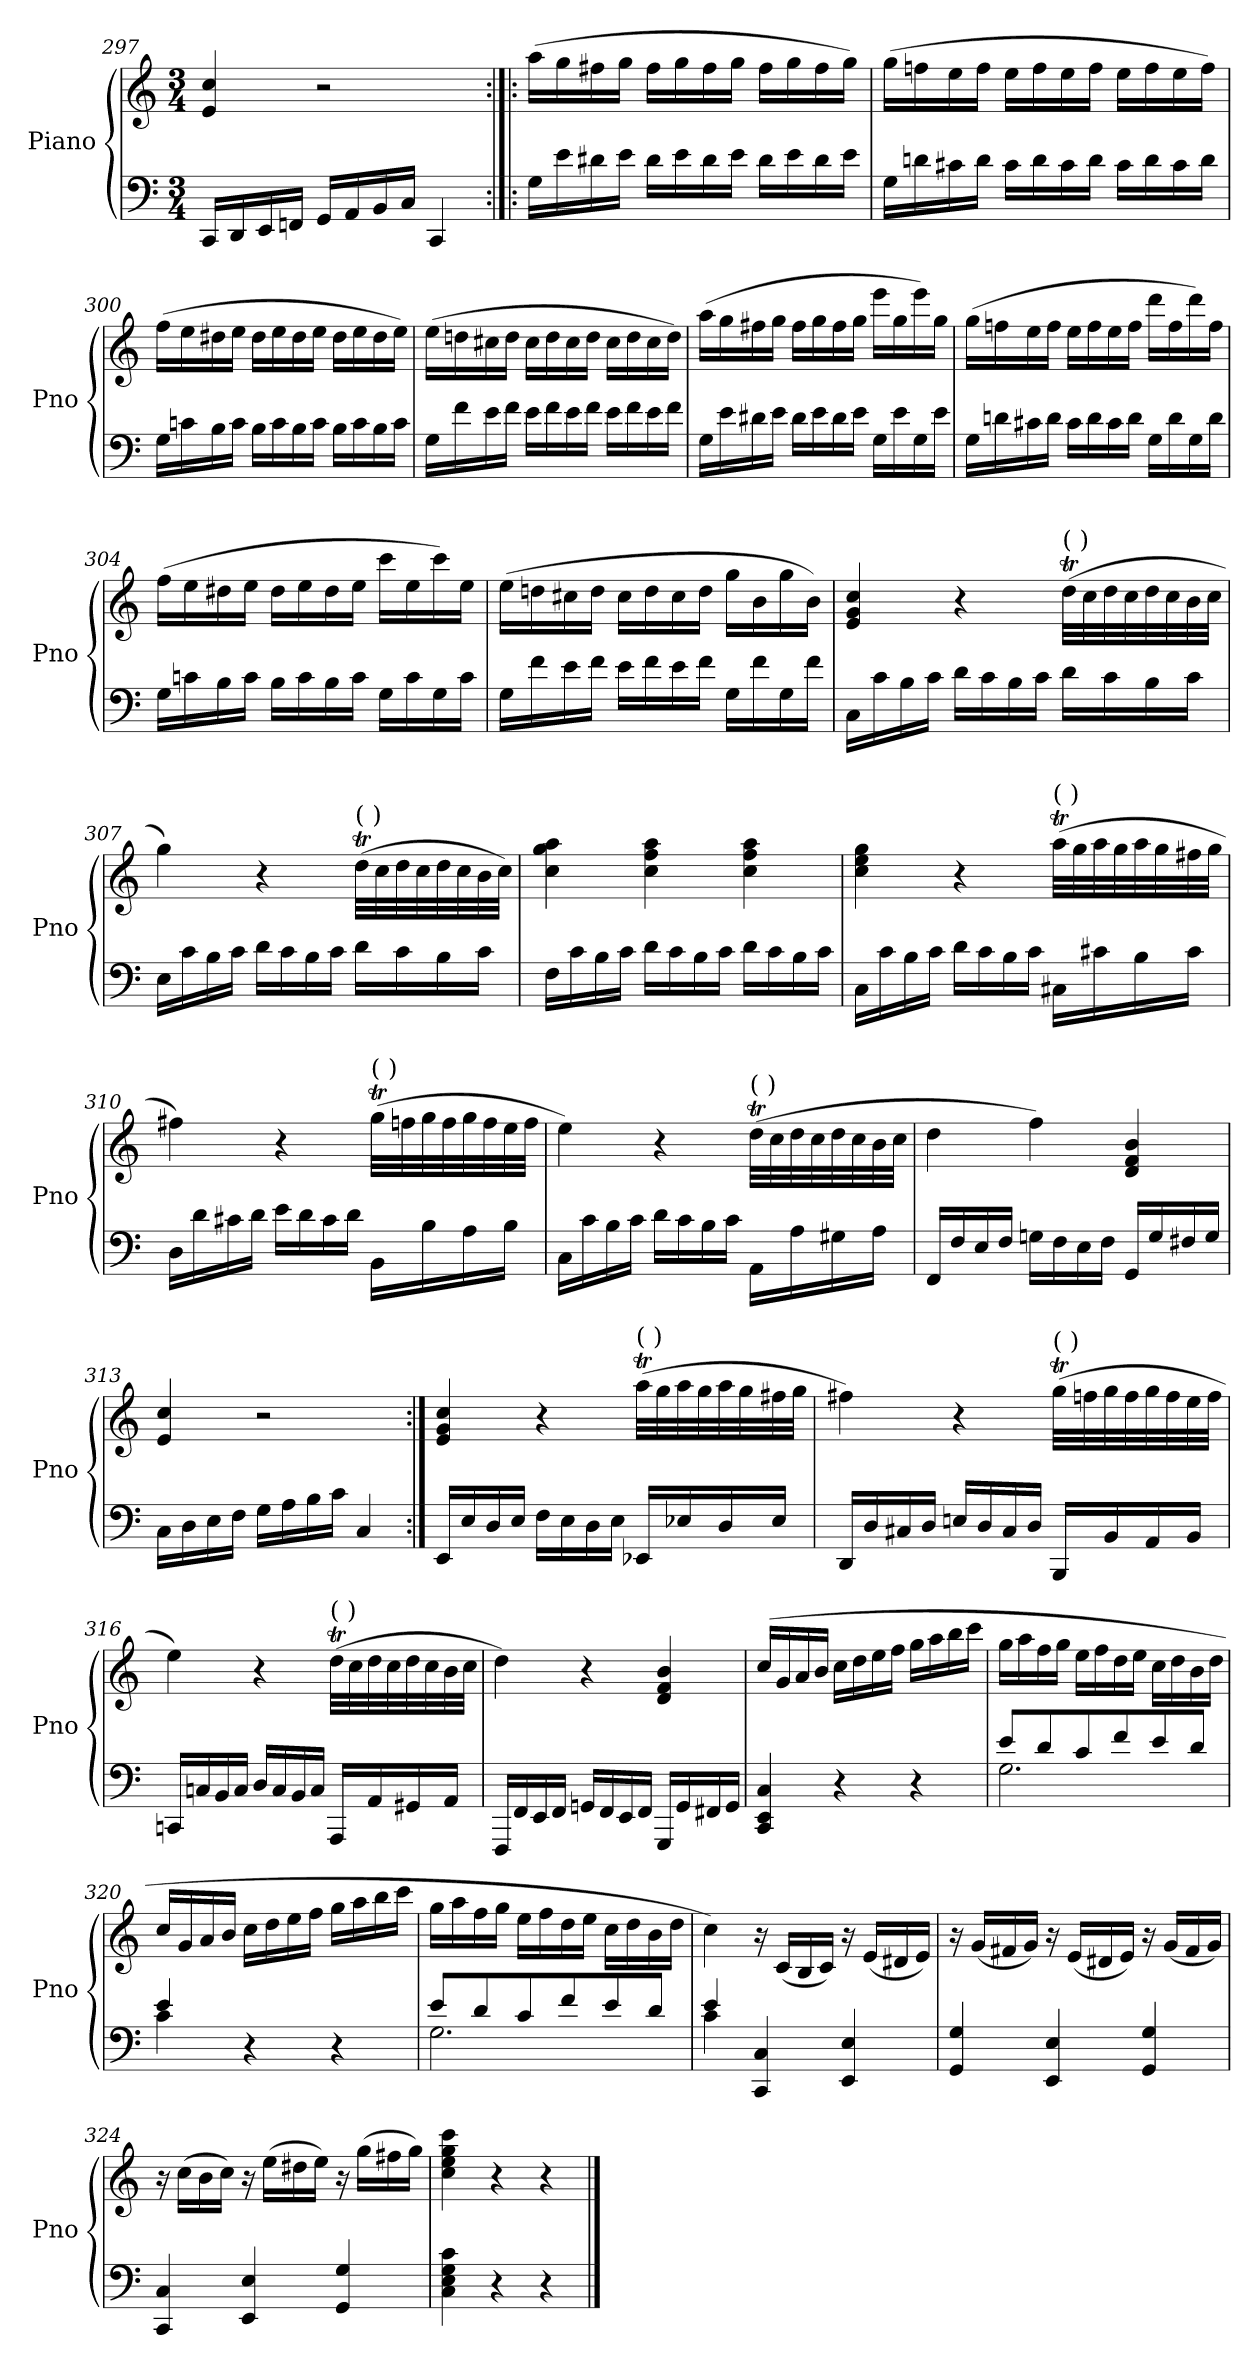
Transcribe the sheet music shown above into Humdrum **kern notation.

**kern	**kern
*part1	*part1
*staff2	*staff1
*I"Piano	*
*I'Pno	*
*clefF4	*clefG2
*k[]	*k[]
*M3/4	*M3/4
=297	=297
16CC/LL	4e/ 4cc/
16DD/	.
16EE/	.
16FFn/JJ	.
16GG/LL	2r
16AA/	.
16BB/	.
16C/JJ	.
4CC/	.
!!LO:PB:g=z
=298:|!|:	=298:|!|:
16G\LL	(16aa\LL
16e\	16gg\
16d#X\	16ff#X\
16e\JJ	16gg\JJ
16d#\LL	16ff#\LL
16e\	16gg\
16d#\	16ff#\
16e\JJ	16gg\JJ
16d#\LL	16ff#\LL
16e\	16gg\
16d#\	16ff#\
16e\JJ	16gg\JJ)
=299	=299
16G\LL	(16gg\LL
16dn\	16ffn\
16c#X\	16ee\
16d\JJ	16ff\JJ
16c#\LL	16ee\LL
16d\	16ff\
16c#\	16ee\
16d\JJ	16ff\JJ
16c#\LL	16ee\LL
16d\	16ff\
16c#\	16ee\
16d\JJ	16ff\JJ)
=300	=300
16G\LL	(16ff\LL
16cn\	16ee\
16B\	16dd#X\
16c\JJ	16ee\JJ
16B\LL	16dd#\LL
16c\	16ee\
16B\	16dd#\
16c\JJ	16ee\JJ
16B\LL	16dd#\LL
16c\	16ee\
16B\	16dd#\
16c\JJ	16ee\JJ)
=301	=301
16G\LL	(16ee\LL
16f\	16ddn\
16e\	16cc#X\
16f\JJ	16dd\JJ
16e\LL	16cc#\LL
16f\	16dd\
16e\	16cc#\
16f\JJ	16dd\JJ
16e\LL	16cc#\LL
16f\	16dd\
16e\	16cc#\
16f\JJ	16dd\JJ)
!!LO:LB:g=z
=302	=302
16G\LL	(16aa\LL
16e\	16gg\
16d#X\	16ff#X\
16e\JJ	16gg\JJ
16d#\LL	16ff#\LL
16e\	16gg\
16d#\	16ff#\
16e\JJ	16gg\JJ
16G\LL	16eee\LL
16e\	16gg\
16G\	16eee\)
16e\JJ	16gg\JJ
=303	=303
16G\LL	(16gg\LL
16dn\	16ffn\
16c#X\	16ee\
16d\JJ	16ff\JJ
16c#\LL	16ee\LL
16d\	16ff\
16c#\	16ee\
16d\JJ	16ff\JJ
16G\LL	16ddd\LL
16d\	16ff\
16G\	16ddd\)
16d\JJ	16ff\JJ
=304	=304
16G\LL	(16ff\LL
16cn\	16ee\
16B\	16dd#X\
16c\JJ	16ee\JJ
16B\LL	16dd#\LL
16c\	16ee\
16B\	16dd#\
16c\JJ	16ee\JJ
16G\LL	16ccc\LL
16c\	16ee\
16G\	16ccc\)
16c\JJ	16ee\JJ
=305	=305
16G\LL	(16ee\LL
16f\	16ddn\
16e\	16cc#X\
16f\JJ	16dd\JJ
16e\LL	16cc#\LL
16f\	16dd\
16e\	16cc#\
16f\JJ	16dd\JJ
16G\LL	16gg\LL
16f\	16b\
16G\	16gg\
16f\JJ	16b\JJ)
!!LO:LB:g=z
=306	=306
16C\LL	4e/ 4g/ 4cc/
16c\	.
16B\	.
16c\JJ	.
16d\LL	4r
16c\	.
16B\	.
16c\JJ	.
!	!LO:TX:a:t=(     )
16d\LL	(32ddT\LLL
.	32cc\
16c\	32dd\
.	32cc\
16B\	32dd\
.	32cc\
16c\JJ	32b\
.	32cc\JJJ
=307	=307
16E\LL	4gg\)
16c\	.
16B\	.
16c\JJ	.
16d\LL	4r
16c\	.
16B\	.
16c\JJ	.
!	!LO:TX:a:t=(     )
16d\LL	(32ddT\LLL
.	32cc\
16c\	32dd\
.	32cc\
16B\	32dd\
.	32cc\
16c\JJ	32b\
.	32cc\JJJ)
=308	=308
16F\LL	4cc\ 4gg\ 4aa\
16c\	.
16B\	.
16c\JJ	.
16d\LL	4cc\ 4ff\ 4aa\
16c\	.
16B\	.
16c\JJ	.
16d\LL	4cc\ 4ff\ 4aa\
16c\	.
16B\	.
16c\JJ	.
=309	=309
16C\LL	4cc\ 4ee\ 4gg\
16c\	.
16B\	.
16c\JJ	.
16d\LL	4r
16c\	.
16B\	.
16c\JJ	.
!	!LO:TX:a:t=(     )
16C#X\LL	(32aaT\LLL
.	32gg\
16c#X\	32aa\
.	32gg\
16B\	32aa\
.	32gg\
16c#\JJ	32ff#X\
.	32gg\JJJ
!!LO:LB:g=z
=310	=310
16D\LL	4ff#X\)
16d\	.
16c#X\	.
16d\JJ	.
16e\LL	4r
16d\	.
16c#\	.
16d\JJ	.
!	!LO:TX:a:t=(     )
16BB\LL	(32ggT\LLL
.	32ffn\
16B\	32gg\
.	32ff\
16A\	32gg\
.	32ff\
16B\JJ	32ee\
.	32ff\JJJ
=311	=311
16C\LL	4ee\)
16c\	.
16B\	.
16c\JJ	.
16d\LL	4r
16c\	.
16B\	.
16c\JJ	.
!	!LO:TX:a:t=(     )
16AA\LL	(32ddT\LLL
.	32cc\
16A\	32dd\
.	32cc\
16G#X\	32dd\
.	32cc\
16A\JJ	32b\
.	32cc\JJJ
=312	=312
16FF/LL	4dd\
16F/	.
16E/	.
16F/JJ	.
16Gn\LL	4ff\)
16F\	.
16E\	.
16F\JJ	.
16GG/LL	4d/ 4f/ 4b/
16G/	.
16F#X/	.
16G/JJ	.
=313	=313
16C\LL	4e/ 4cc/
16D\	.
16E\	.
16F\JJ	.
16G\LL	2r
16A\	.
16B\	.
16c\JJ	.
4C/	.
!!LO:LB:g=z
=314:|!	=314:|!
16EE/LL	4e/ 4g/ 4cc/
16E/	.
16D/	.
16E/JJ	.
16F\LL	4r
16E\	.
16D\	.
16E\JJ	.
!	!LO:TX:a:t=(     )
16EE-X/LL	(32aaT\LLL
.	32gg\
16E-X/	32aa\
.	32gg\
16D/	32aa\
.	32gg\
16E-/JJ	32ff#X\
.	32gg\JJJ
=315	=315
16DD/LL	4ff#X\)
16D/	.
16C#X/	.
16D/JJ	.
16En/LL	4r
16D/	.
16C#/	.
16D/JJ	.
!	!LO:TX:a:t=(     )
16BBB/LL	(32ggT\LLL
.	32ffn\
16BB/	32gg\
.	32ff\
16AA/	32gg\
.	32ff\
16BB/JJ	32ee\
.	32ff\JJJ
=316	=316
16CCn/LL	4ee\)
16Cn/	.
16BB/	.
16C/JJ	.
16D/LL	4r
16C/	.
16BB/	.
16C/JJ	.
!	!LO:TX:a:t=(     )
16AAA/LL	(32ddT\LLL
.	32cc\
16AA/	32dd\
.	32cc\
16GG#X/	32dd\
.	32cc\
16AA/JJ	32b\
.	32cc\JJJ
=317	=317
16FFF/LL	4dd\)
16FF/	.
16EE/	.
16FF/JJ	.
16GGn/LL	4r
16FF/	.
16EE/	.
16FF/JJ	.
16GGG/LL	4d/ 4f/ 4b/
16GG/	.
16FF#X/	.
16GG/JJ	.
!!LO:LB:g=z
=318	=318
4CC/ 4EE/ 4C/	(16cc/LL
.	16g/
.	16a/
.	16b/JJ
4r	16cc\LL
.	16dd\
.	16ee\
.	16ff\JJ
4r	16gg\LL
.	16aa\
.	16bb\
.	16ccc\JJ
=319	=319
*^	*
8e/L	2.G\	16gg\LL
.	.	16aa\
8d/	.	16ff\
.	.	16gg\JJ
8c/	.	16ee\LL
.	.	16ff\
8f/	.	16dd\
.	.	16ee\JJ
8e/	.	16cc\LL
.	.	16dd\
8d/J	.	16b\
.	.	16dd\JJ
=320	=320	=320
4e/	4c\	16cc/LL
.	.	16g/
.	.	16a/
.	.	16b/JJ
4r	2ryy	16cc\LL
.	.	16dd\
.	.	16ee\
.	.	16ff\JJ
4r	.	16gg\LL
.	.	16aa\
.	.	16bb\
.	.	16ccc\JJ
=321	=321	=321
8e/L	2.G\	16gg\LL
.	.	16aa\
8d/	.	16ff\
.	.	16gg\JJ
8c/	.	16ee\LL
.	.	16ff\
8f/	.	16dd\
.	.	16ee\JJ
8e/	.	16cc\LL
.	.	16dd\
8d/J	.	16b\
.	.	16dd\JJ
!!LO:LB:g=z
=322	=322	=322
4e/	4c\	4cc\)
4CC/ 4C/	2ryy	16r
.	.	(16c/LL
.	.	16B/
.	.	16c/JJ)
4EE/ 4E/	.	16r
.	.	(16e/LL
.	.	16d#X/
.	.	16e/JJ)
*v	*v	*
=323	=323
4GG/ 4G/	16r
.	(16g/LL
.	16f#X/
.	16g/JJ)
4EE/ 4E/	16r
.	(16e/LL
.	16d#X/
.	16e/JJ)
4GG/ 4G/	16r
.	(16g/LL
.	16f#/
.	16g/JJ)
=324	=324
4CC/ 4C/	16r
.	(16cc\LL
.	16b\
.	16cc\JJ)
4EE/ 4E/	16r
.	(16ee\LL
.	16dd#X\
.	16ee\JJ)
4GG/ 4G/	16r
.	(16gg\LL
.	16ff#X\
.	16gg\JJ)
=325	=325
4C\ 4E\ 4G\ 4c\	4cc\ 4ee\ 4gg\ 4ccc\
4r	4r
4r	4r
==	==
*-	*-
